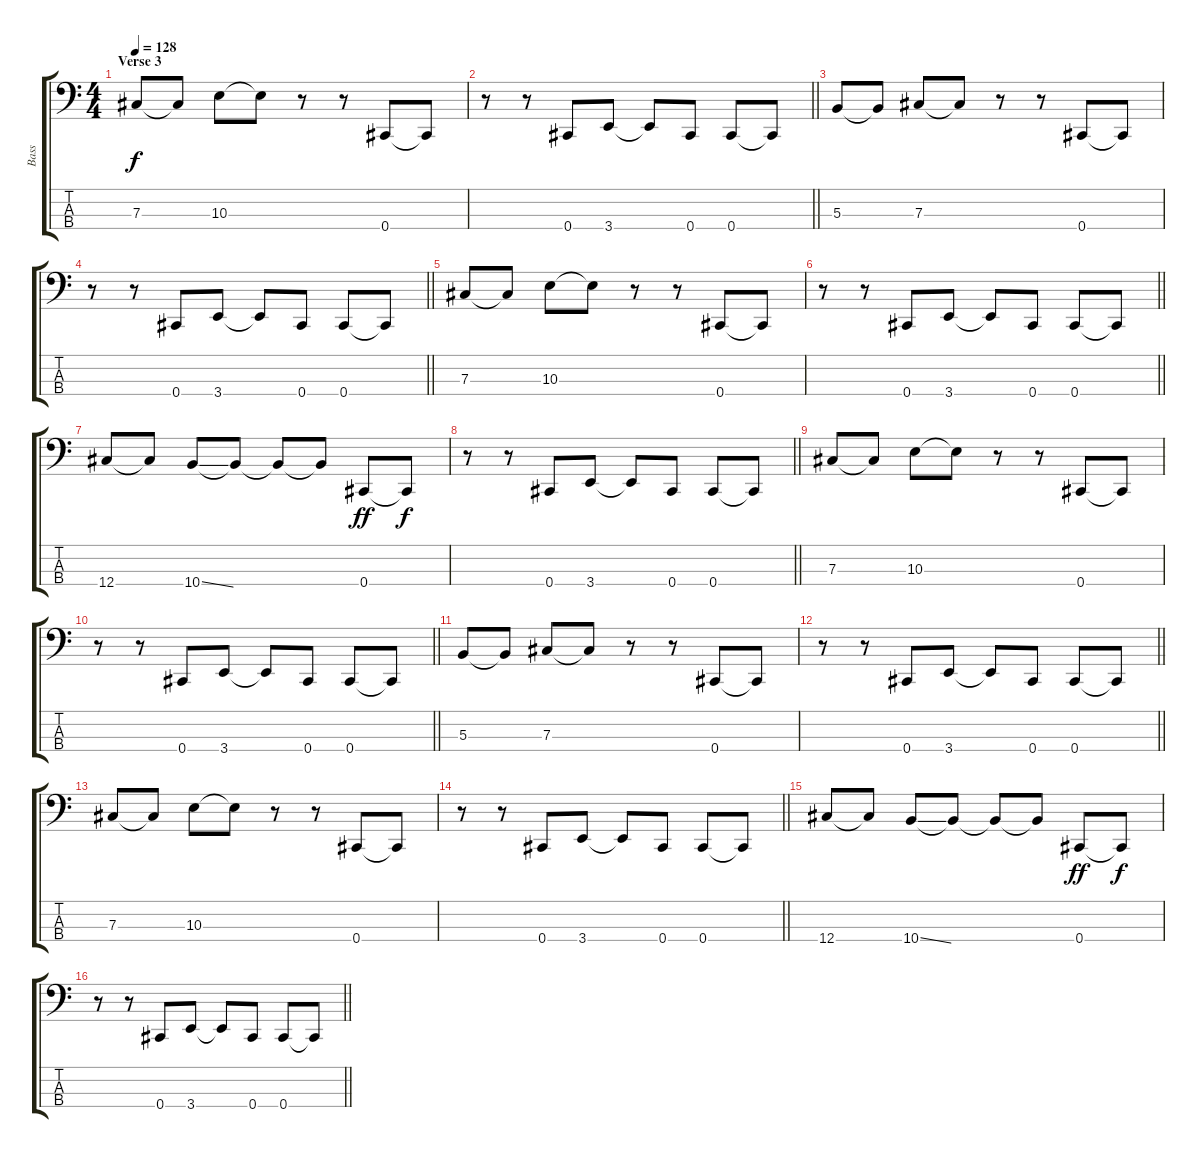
\track ("Bass" "Bass") {instrument acousticbass}
\staff {score tabs}
\tuning (E2 B1 Gb1 Db1) {hide}
\ts (4 4)
\section ("" "Verse 3")
\tempo 128
\clef f4
\ks c
7.3.8{dy f} 7.3{t}.8 10.3.8 10.3{t}.8 r.8 r.8 0.4.8 0.4{t}.8 |
\barLineRight lightlight
r.8 r.8 0.4.8 3.4.8 3.4{t}.8 0.4.8 0.4.8 0.4{t}.8 |
5.3.8 5.3{t}.8 7.3.8 7.3{t}.8 r.8 r.8 0.4.8 0.4{t}.8 |
\barLineRight lightlight
r.8 r.8 0.4.8 3.4.8 3.4{t}.8 0.4.8 0.4.8 0.4{t}.8 |
7.3.8 7.3{t}.8 10.3.8 10.3{t}.8 r.8 r.8 0.4.8 0.4{t}.8 |
\barLineRight lightlight
r.8 r.8 0.4.8 3.4.8 3.4{t}.8 0.4.8 0.4.8 0.4{t}.8 |
12.4.8 12.4{t}.8 10.4{ss}.8 10.4{t}.8 10.4{t}.8 10.4{t}.8 0.4.8{dy ff} 0.4{t}.8{dy f} |
\barLineRight lightlight
r.8 r.8 0.4.8 3.4.8 3.4{t}.8 0.4.8 0.4.8 0.4{t}.8 |
7.3.8 7.3{t}.8 10.3.8 10.3{t}.8 r.8 r.8 0.4.8 0.4{t}.8 |
\barLineRight lightlight
r.8 r.8 0.4.8 3.4.8 3.4{t}.8 0.4.8 0.4.8 0.4{t}.8 |
5.3.8 5.3{t}.8 7.3.8 7.3{t}.8 r.8 r.8 0.4.8 0.4{t}.8 |
\barLineRight lightlight
r.8 r.8 0.4.8 3.4.8 3.4{t}.8 0.4.8 0.4.8 0.4{t}.8 |
7.3.8 7.3{t}.8 10.3.8 10.3{t}.8 r.8 r.8 0.4.8 0.4{t}.8 |
\barLineRight lightlight
r.8 r.8 0.4.8 3.4.8 3.4{t}.8 0.4.8 0.4.8 0.4{t}.8 |
12.4.8 12.4{t}.8 10.4{ss}.8 10.4{t}.8 10.4{t}.8 10.4{t}.8 0.4.8{dy ff} 0.4{t}.8{dy f} |
\barLineRight lightlight
r.8 r.8 0.4.8 3.4.8 3.4{t}.8 0.4.8 0.4.8 0.4{t}.8
